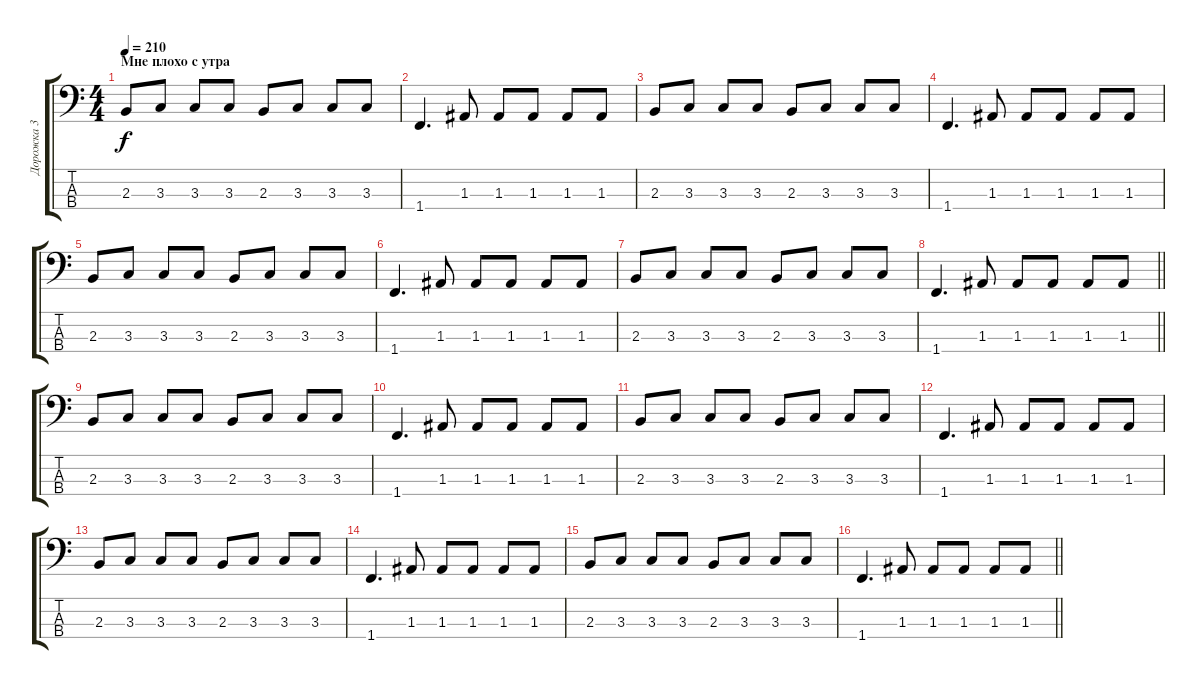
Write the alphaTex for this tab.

\track ("Дорожка 3" "Дорожка 3") {instrument electricbassfinger}
\staff {score tabs}
\tuning (G2 D2 A1 E1) {hide}
\ts (4 4)
\section ("" "Мне плохо с утра")
\tempo 210
\clef f4
\ks c
2.3.8{dy f} 3.3.8 3.3.8 3.3.8 2.3.8 3.3.8 3.3.8 3.3.8 |
1.4.4{d} 1.3.8 1.3.8 1.3.8 1.3.8 1.3.8 |
2.3.8 3.3.8 3.3.8 3.3.8 2.3.8 3.3.8 3.3.8 3.3.8 |
1.4.4{d} 1.3.8 1.3.8 1.3.8 1.3.8 1.3.8 |
2.3.8 3.3.8 3.3.8 3.3.8 2.3.8 3.3.8 3.3.8 3.3.8 |
1.4.4{d} 1.3.8 1.3.8 1.3.8 1.3.8 1.3.8 |
2.3.8 3.3.8 3.3.8 3.3.8 2.3.8 3.3.8 3.3.8 3.3.8 |
\barLineRight lightlight
1.4.4{d} 1.3.8 1.3.8 1.3.8 1.3.8 1.3.8 |
2.3.8 3.3.8 3.3.8 3.3.8 2.3.8 3.3.8 3.3.8 3.3.8 |
1.4.4{d} 1.3.8 1.3.8 1.3.8 1.3.8 1.3.8 |
2.3.8 3.3.8 3.3.8 3.3.8 2.3.8 3.3.8 3.3.8 3.3.8 |
1.4.4{d} 1.3.8 1.3.8 1.3.8 1.3.8 1.3.8 |
2.3.8 3.3.8 3.3.8 3.3.8 2.3.8 3.3.8 3.3.8 3.3.8 |
1.4.4{d} 1.3.8 1.3.8 1.3.8 1.3.8 1.3.8 |
2.3.8 3.3.8 3.3.8 3.3.8 2.3.8 3.3.8 3.3.8 3.3.8 |
\barLineRight lightlight
1.4.4{d} 1.3.8 1.3.8 1.3.8 1.3.8 1.3.8
